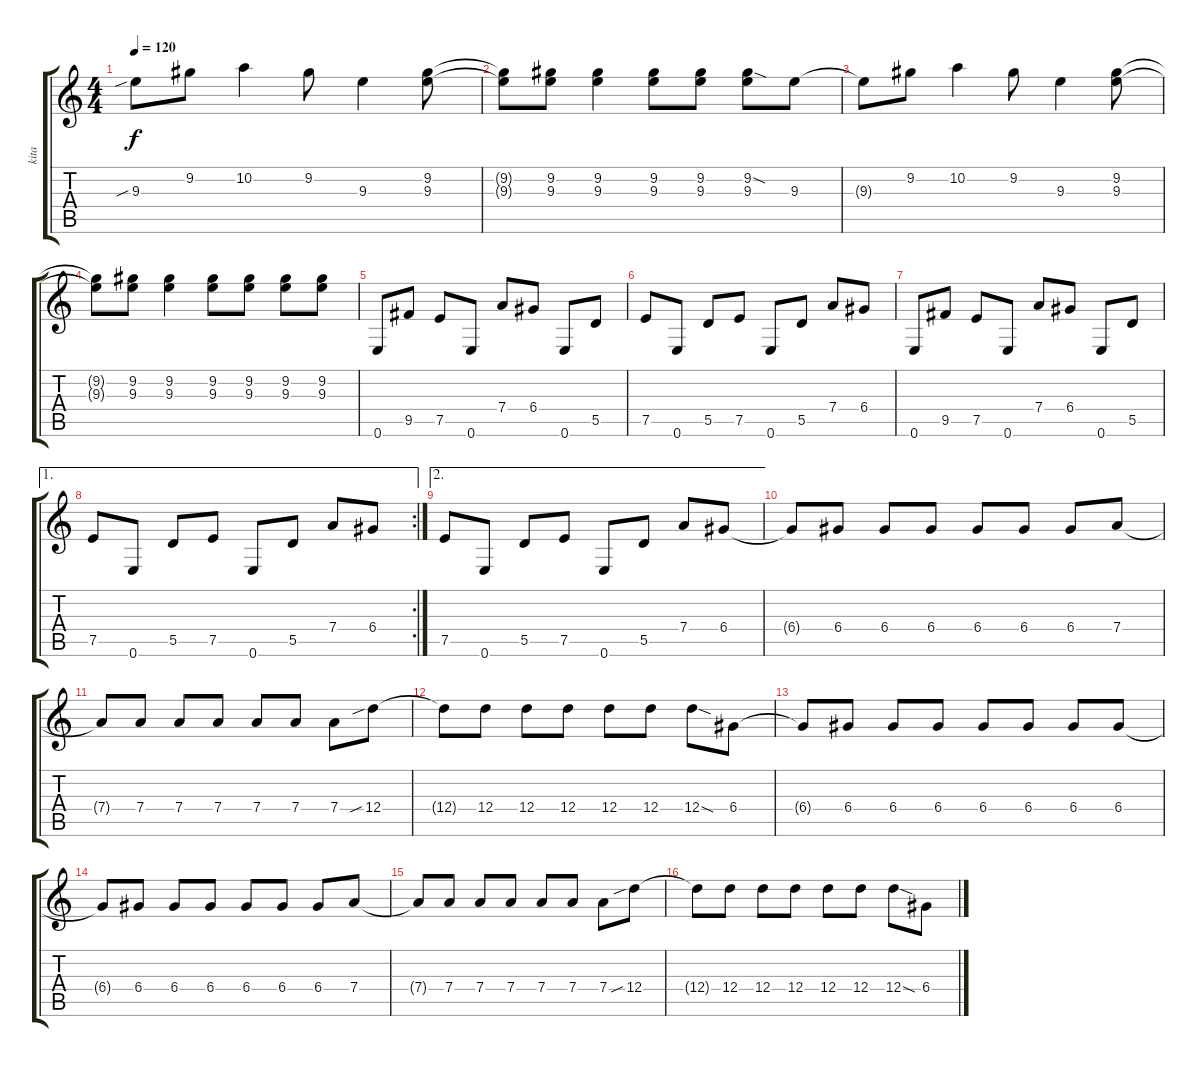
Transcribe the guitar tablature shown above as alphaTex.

\track ("kita" "kita") {instrument overdrivenguitar}
\staff {score tabs}
\tuning (E4 B3 G3 D3 A2 E2) {hide}
\ts (4 4)
\tempo 120
\clef g2
\ks c
9.3{sib}.8{dy f} 9.2.8 10.2.4 9.2.8 9.3.4 (9.2 9.3).8 |
(9.2{t} 9.3{t}).8 (9.2 9.3).8 (9.2 9.3).4 (9.2 9.3).8 (9.2 9.3).8 (9.2{sod} 9.3).8 9.3.8 |
9.3{t}.8 9.2.8 10.2.4 9.2.8 9.3.4 (9.2 9.3).8 |
(9.2{t} 9.3{t}).8 (9.2 9.3).8 (9.2 9.3).4 (9.2 9.3).8 (9.2 9.3).8 (9.2 9.3).8 (9.2 9.3).8 |
0.6.8 9.5.8 7.5.8 0.6.8 7.4.8 6.4.8 0.6.8 5.5.8 |
7.5.8 0.6.8 5.5.8 7.5.8 0.6.8 5.5.8 7.4.8 6.4.8 |
0.6.8 9.5.8 7.5.8 0.6.8 7.4.8 6.4.8 0.6.8 5.5.8 |
\ae 1
\rc 2
7.5.8 0.6.8 5.5.8 7.5.8 0.6.8 5.5.8 7.4.8 6.4.8 |
\ae 2
7.5.8 0.6.8 5.5.8 7.5.8 0.6.8 5.5.8 7.4.8 6.4.8 |
6.4{t}.8 6.4.8 6.4.8 6.4.8 6.4.8 6.4.8 6.4.8 7.4.8 |
7.4{t}.8 7.4.8 7.4.8 7.4.8 7.4.8 7.4.8 7.4.8 12.4{sib}.8 |
12.4{t}.8 12.4.8 12.4.8 12.4.8 12.4.8 12.4.8 12.4{sod}.8 6.4.8 |
6.4{t}.8 6.4.8 6.4.8 6.4.8 6.4.8 6.4.8 6.4.8 6.4.8 |
6.4{t}.8 6.4.8 6.4.8 6.4.8 6.4.8 6.4.8 6.4.8 7.4.8 |
7.4{t}.8 7.4.8 7.4.8 7.4.8 7.4.8 7.4.8 7.4.8 12.4{sib}.8 |
12.4{t}.8 12.4.8 12.4.8 12.4.8 12.4.8 12.4.8 12.4{sod}.8 6.4.8
